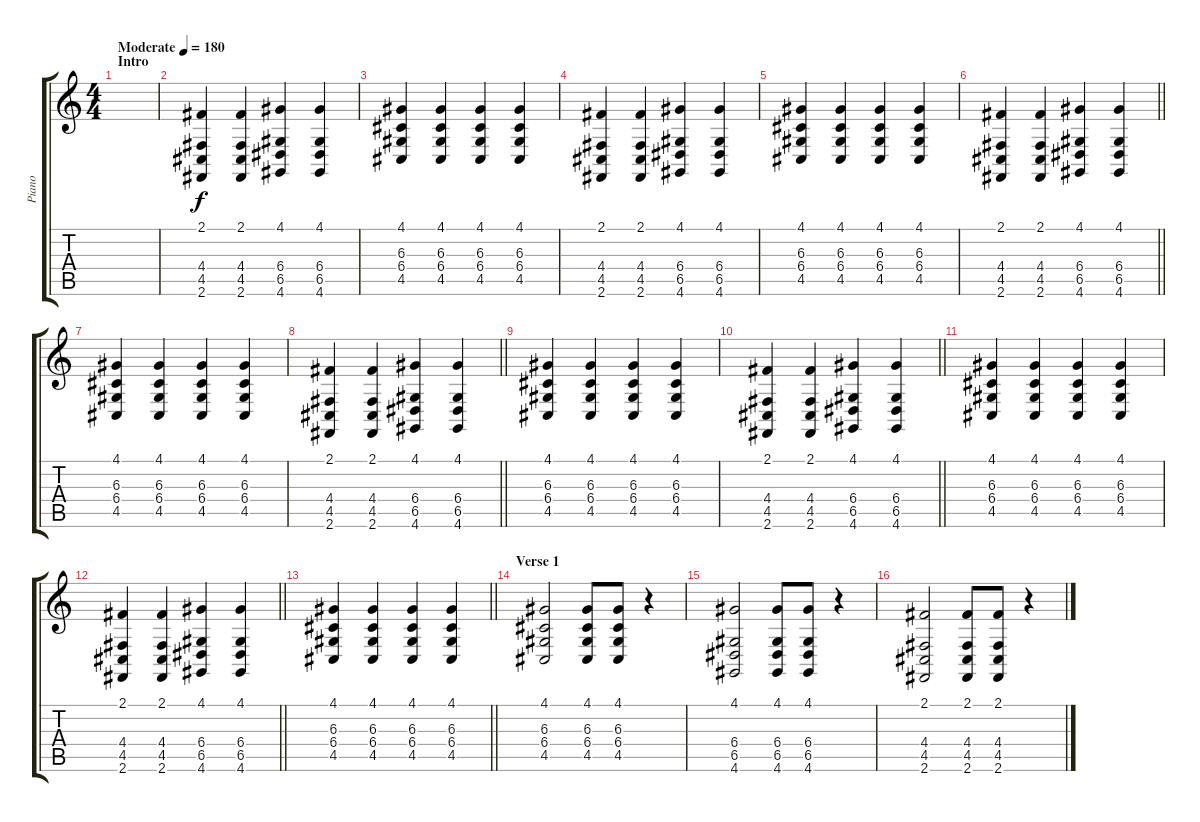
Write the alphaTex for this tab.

\track ("Piano" "Piano") {instrument brightacousticpiano}
\staff {score tabs}
\tuning (E4 B3 G3 D3 A2 E2) {hide}
\ts (4 4)
\section ("" "Intro")
\tempo (180 "Moderate")
\clef g2
\ks c
|
(2.1 4.4 4.5 2.6).4 (2.1 4.4 4.5 2.6).4 (4.1 6.4 6.5 4.6).4 (4.1 6.4 6.5 4.6).4 |
(4.1 6.3 6.4 4.5).4 (4.1 6.3 6.4 4.5).4 (4.1 6.3 6.4 4.5).4 (4.1 6.3 6.4 4.5).4 |
(2.1 4.4 4.5 2.6).4 (2.1 4.4 4.5 2.6).4 (4.1 6.4 6.5 4.6).4 (4.1 6.4 6.5 4.6).4 |
(4.1 6.3 6.4 4.5).4 (4.1 6.3 6.4 4.5).4 (4.1 6.3 6.4 4.5).4 (4.1 6.3 6.4 4.5).4 |
\barLineRight lightlight
(2.1 4.4 4.5 2.6).4 (2.1 4.4 4.5 2.6).4 (4.1 6.4 6.5 4.6).4 (4.1 6.4 6.5 4.6).4 |
(4.1 6.3 6.4 4.5).4 (4.1 6.3 6.4 4.5).4 (4.1 6.3 6.4 4.5).4 (4.1 6.3 6.4 4.5).4 |
\barLineRight lightlight
(2.1 4.4 4.5 2.6).4 (2.1 4.4 4.5 2.6).4 (4.1 6.4 6.5 4.6).4 (4.1 6.4 6.5 4.6).4 |
(4.1 6.3 6.4 4.5).4 (4.1 6.3 6.4 4.5).4 (4.1 6.3 6.4 4.5).4 (4.1 6.3 6.4 4.5).4 |
\barLineRight lightlight
(2.1 4.4 4.5 2.6).4 (2.1 4.4 4.5 2.6).4 (4.1 6.4 6.5 4.6).4 (4.1 6.4 6.5 4.6).4 |
(4.1 6.3 6.4 4.5).4 (4.1 6.3 6.4 4.5).4 (4.1 6.3 6.4 4.5).4 (4.1 6.3 6.4 4.5).4 |
\barLineRight lightlight
(2.1 4.4 4.5 2.6).4 (2.1 4.4 4.5 2.6).4 (4.1 6.4 6.5 4.6).4 (4.1 6.4 6.5 4.6).4 |
\barLineRight lightlight
(4.1 6.3 6.4 4.5).4 (4.1 6.3 6.4 4.5).4 (4.1 6.3 6.4 4.5).4 (4.1 6.3 6.4 4.5).4 |
\section ("" "Verse 1")
(4.1 6.3 6.4 4.5).2 (4.1 6.3 6.4 4.5).8 (4.1 6.3 6.4 4.5).8 r.4 |
(4.1 6.4 6.5 4.6).2 (4.1 6.4 6.5 4.6).8 (4.1 6.4 6.5 4.6).8 r.4 |
(2.1 4.4 4.5 2.6).2 (2.1 4.4 4.5 2.6).8 (2.1 4.4 4.5 2.6).8 r.4
